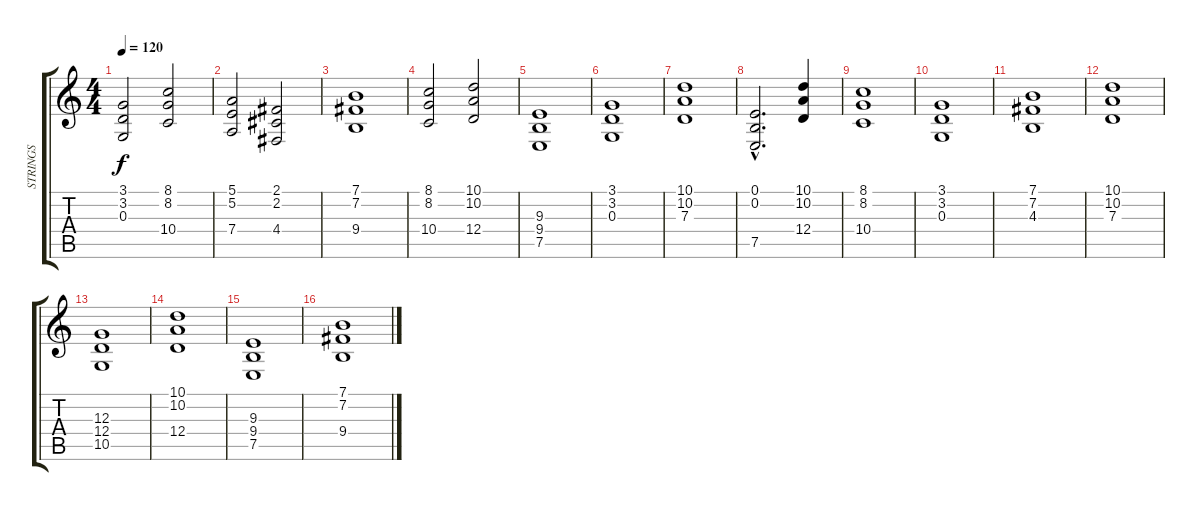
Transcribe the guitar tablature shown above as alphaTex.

\track (" STRINGS " " STRINGS ") {instrument stringensemble2}
\staff {score tabs}
\tuning (E4 B3 G3 D3 A2 E2) {hide}
\ts (4 4)
\tempo 120
\clef g2
\ks c
(3.1 3.2 0.3).2{dy f} (8.1 8.2 10.4).2 |
(5.1 5.2 7.4).2 (2.1 2.2 4.4).2 |
(7.1 7.2 9.4).1 |
(8.1 8.2 10.4).2 (10.1 10.2 12.4).2 |
(9.3 9.4 7.5).1 |
(3.1 3.2 0.3).1 |
(10.1 10.2 7.3).1 |
(0.1{hac} 0.2{hac} 7.5{hac}).2{d} (10.1 10.2 12.4).4 |
(8.1 8.2 10.4).1 |
(3.1 3.2 0.3).1 |
(7.1 7.2 4.3).1 |
(10.1 10.2 7.3).1 |
(12.3 12.4 10.5).1 |
(10.1 10.2 12.4).1 |
(9.3 9.4 7.5).1 |
(7.1 7.2 9.4).1
